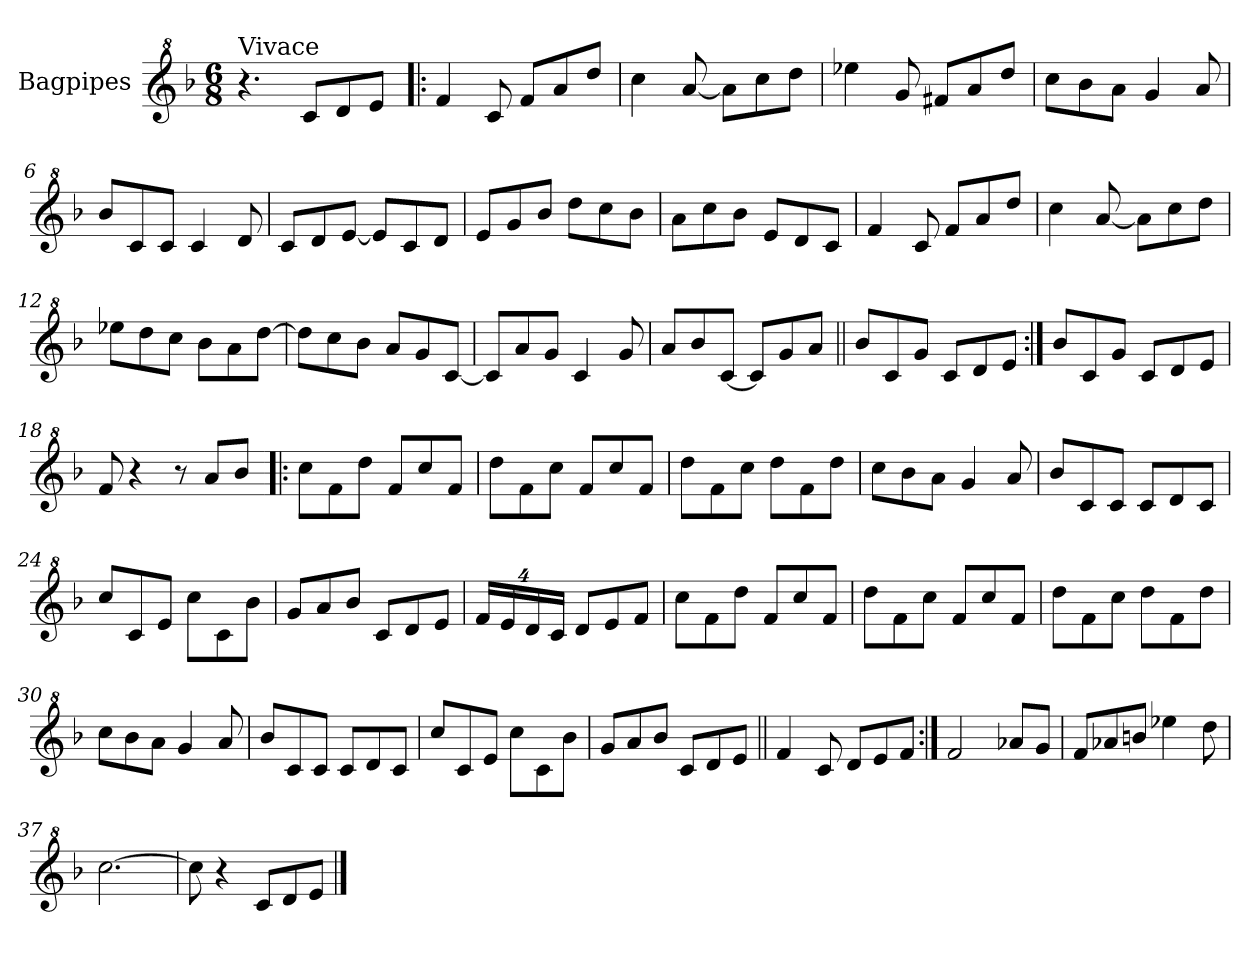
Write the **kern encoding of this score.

**kern
*part1
*staff1
*I"Bagpipes
*I'Bag
*clefG^2
*k[b-]
*F:
*M6/8
=1
!LO:TX:a:t=Vivace
4.r
8cc/L
8dd/
8ee/J
=2!|:
4ff/
8cc/
8ff/L
8aa/
8ddd/J
=3
4ccc\
[8aa/
8aa\L]
8ccc\
8ddd\J
=4
4eee-X\
8gg/
8ff#X/L
8aa/
8ddd/J
=5
8ccc\L
8bb-\
8aa\J
4gg/
8aa/
=6
8bb-/L
8cc/
8cc/J
4cc/
8dd/
=7
8cc/L
8dd/
[8ee/J
8ee/L]
8cc/
8dd/J
!!LO:LB:g=z
=8
8ee/L
8gg/
8bb-/J
8ddd\L
8ccc\
8bb-\J
=9
8aa\L
8ccc\
8bb-\J
8ee/L
8dd/
8cc/J
=10
4ff/
8cc/
8ff/L
8aa/
8ddd/J
=11
4ccc\
[8aa/
8aa\L]
8ccc\
8ddd\J
=12
8eee-X\L
8ddd\
8ccc\J
8bb-\L
8aa\
[8ddd\J
=13
8ddd\L]
8ccc\
8bb-\J
8aa/L
8gg/
[8cc/J
=14
8cc/L]
8aa/
8gg/J
4cc/
8gg/
!!LO:LB:g=z
=15
8aa/L
8bb-/
[8cc/J
8cc/L]
8gg/
8aa/J
=16||
8bb-/L
8cc/
8gg/J
8cc/L
8dd/
8ee/J
=17:|!
8bb-/L
8cc/
8gg/J
8cc/L
8dd/
8ee/J
=18
8ff/
4r
8r
8aa/L
8bb-/J
=19!|:
8ccc\L
8ff\
8ddd\J
8ff/L
8ccc/
8ff/J
=20
8ddd\L
8ff\
8ccc\J
8ff/L
8ccc/
8ff/J
=21
8ddd\L
8ff\
8ccc\J
8ddd\L
8ff\
8ddd\J
!!LO:LB:g=z
=22
8ccc\L
8bb-\
8aa\J
4gg/
8aa/
=23
8bb-/L
8cc/
8cc/J
8cc/L
8dd/
8cc/J
=24
8ccc/L
8cc/
8ee/J
8ccc\L
8cc\
8bb-\J
=25
8gg/L
8aa/
8bb-/J
8cc/L
8dd/
8ee/J
=26
*Xbrackettup
32%3ff/L
32%3ee/
32%3dd/
32%3cc/J
8dd/L
8ee/
8ff/J
=27
8ccc\L
8ff\
8ddd\J
8ff/L
8ccc/
8ff/J
=28
8ddd\L
8ff\
8ccc\J
8ff/L
8ccc/
8ff/J
!!LO:LB:g=z
=29
8ddd\L
8ff\
8ccc\J
8ddd\L
8ff\
8ddd\J
=30
8ccc\L
8bb-\
8aa\J
4gg/
8aa/
=31
8bb-/L
8cc/
8cc/J
8cc/L
8dd/
8cc/J
=32
8ccc/L
8cc/
8ee/J
8ccc\L
8cc\
8bb-\J
=33
8gg/L
8aa/
8bb-/J
8cc/L
8dd/
8ee/J
=34||
4ff/
8cc/
8dd/L
8ee/
8ff/J
=35:|!
2ff/
8aa-X/L
8gg/J
!!LO:LB:g=z
=36
8ff/L
8aa-X/
8bbn/J
4eee-X\
8ddd\
=37
[2.ccc\
=38
8ccc\]
4r
8cc/L
8dd/
8ee/J
==
*-
